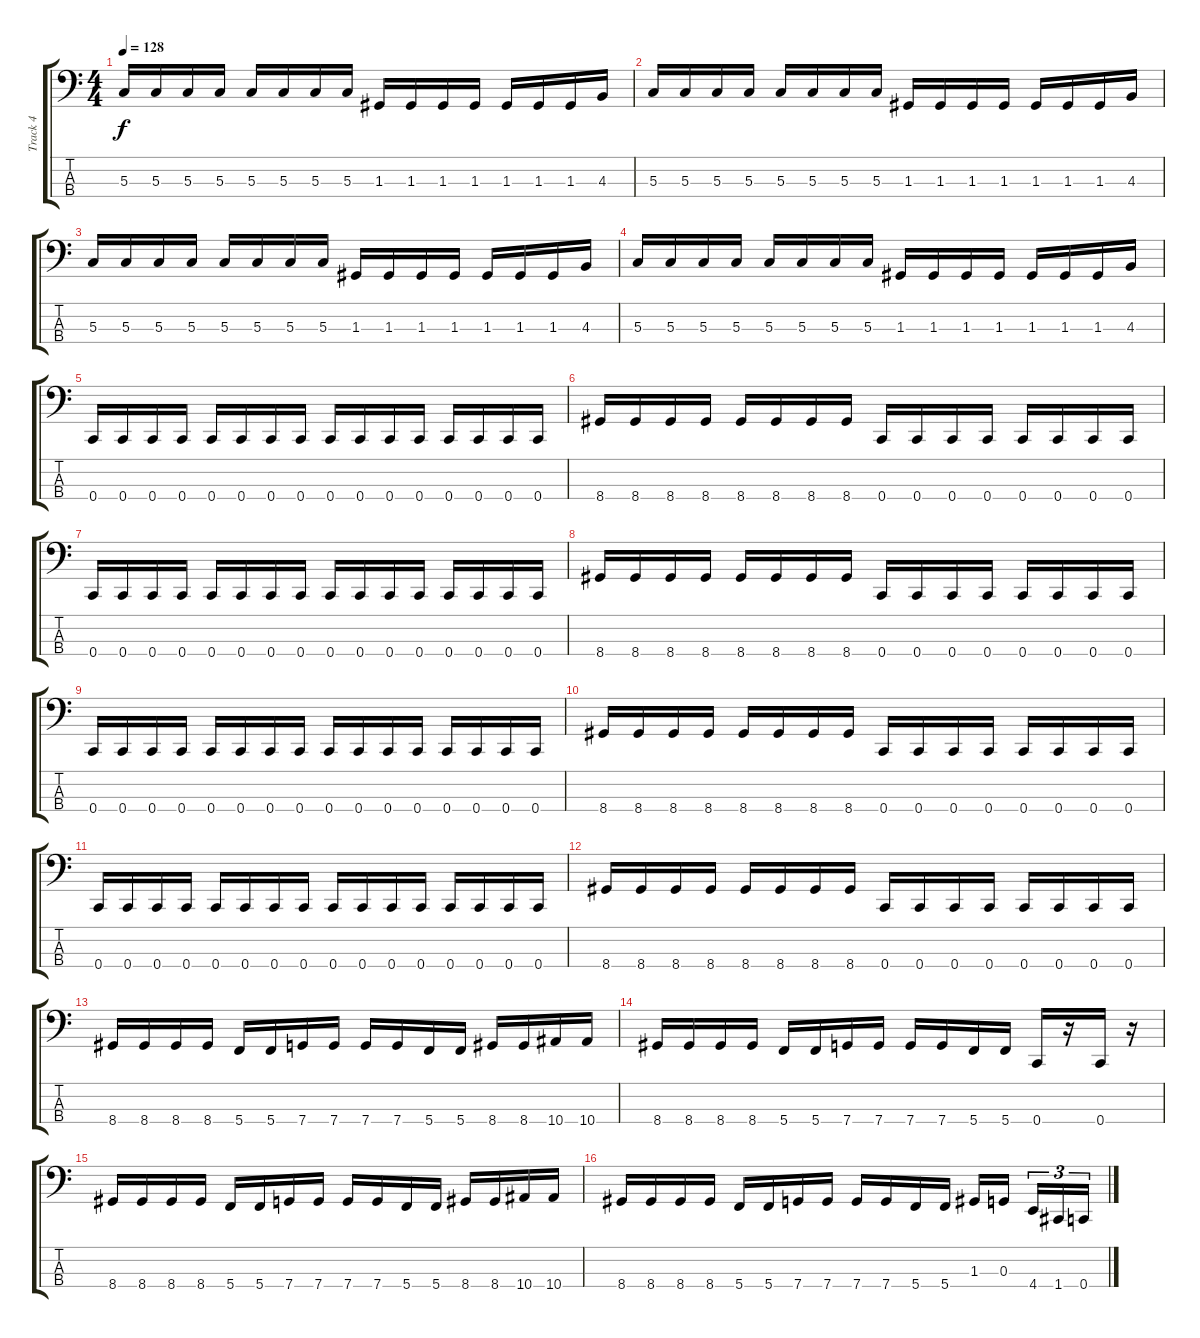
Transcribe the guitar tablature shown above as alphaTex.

\track ("Track 4" "Track 4") {instrument electricbasspick}
\staff {score tabs}
\tuning (F2 C2 G1 C1) {hide}
\ts (4 4)
\tempo 128
\clef f4
\ks c
5.3.16{dy f instrument electricbasspick} 5.3.16 5.3.16 5.3.16 5.3.16 5.3.16 5.3.16 5.3.16 1.3.16 1.3.16 1.3.16 1.3.16 1.3.16 1.3.16 1.3.16 4.3.16 |
5.3.16 5.3.16 5.3.16 5.3.16 5.3.16 5.3.16 5.3.16 5.3.16 1.3.16 1.3.16 1.3.16 1.3.16 1.3.16 1.3.16 1.3.16 4.3.16 |
5.3.16 5.3.16 5.3.16 5.3.16 5.3.16 5.3.16 5.3.16 5.3.16 1.3.16 1.3.16 1.3.16 1.3.16 1.3.16 1.3.16 1.3.16 4.3.16 |
5.3.16 5.3.16 5.3.16 5.3.16 5.3.16 5.3.16 5.3.16 5.3.16 1.3.16 1.3.16 1.3.16 1.3.16 1.3.16 1.3.16 1.3.16 4.3.16 |
0.4.16 0.4.16 0.4.16 0.4.16 0.4.16 0.4.16 0.4.16 0.4.16 0.4.16 0.4.16 0.4.16 0.4.16 0.4.16 0.4.16 0.4.16 0.4.16 |
8.4.16 8.4.16 8.4.16 8.4.16 8.4.16 8.4.16 8.4.16 8.4.16 0.4.16 0.4.16 0.4.16 0.4.16 0.4.16 0.4.16 0.4.16 0.4.16 |
0.4.16 0.4.16 0.4.16 0.4.16 0.4.16 0.4.16 0.4.16 0.4.16 0.4.16 0.4.16 0.4.16 0.4.16 0.4.16 0.4.16 0.4.16 0.4.16 |
8.4.16 8.4.16 8.4.16 8.4.16 8.4.16 8.4.16 8.4.16 8.4.16 0.4.16 0.4.16 0.4.16 0.4.16 0.4.16 0.4.16 0.4.16 0.4.16 |
0.4.16 0.4.16 0.4.16 0.4.16 0.4.16 0.4.16 0.4.16 0.4.16 0.4.16 0.4.16 0.4.16 0.4.16 0.4.16 0.4.16 0.4.16 0.4.16 |
8.4.16 8.4.16 8.4.16 8.4.16 8.4.16 8.4.16 8.4.16 8.4.16 0.4.16 0.4.16 0.4.16 0.4.16 0.4.16 0.4.16 0.4.16 0.4.16 |
0.4.16 0.4.16 0.4.16 0.4.16 0.4.16 0.4.16 0.4.16 0.4.16 0.4.16 0.4.16 0.4.16 0.4.16 0.4.16 0.4.16 0.4.16 0.4.16 |
8.4.16 8.4.16 8.4.16 8.4.16 8.4.16 8.4.16 8.4.16 8.4.16 0.4.16 0.4.16 0.4.16 0.4.16 0.4.16 0.4.16 0.4.16 0.4.16 |
8.4.16 8.4.16 8.4.16 8.4.16 5.4.16 5.4.16 7.4.16 7.4.16 7.4.16 7.4.16 5.4.16 5.4.16 8.4.16 8.4.16 10.4.16 10.4.16 |
8.4.16 8.4.16 8.4.16 8.4.16 5.4.16 5.4.16 7.4.16 7.4.16 7.4.16 7.4.16 5.4.16 5.4.16 0.4.16 r.16 0.4.16 r.16 |
8.4.16 8.4.16 8.4.16 8.4.16 5.4.16 5.4.16 7.4.16 7.4.16 7.4.16 7.4.16 5.4.16 5.4.16 8.4.16 8.4.16 10.4.16 10.4.16 |
8.4.16 8.4.16 8.4.16 8.4.16 5.4.16 5.4.16 7.4.16 7.4.16 7.4.16 7.4.16 5.4.16 5.4.16 1.3.16 0.3.16 4.4.16{tu (3 2)} 1.4.16{tu (3 2)} 0.4.16{tu (3 2)}
